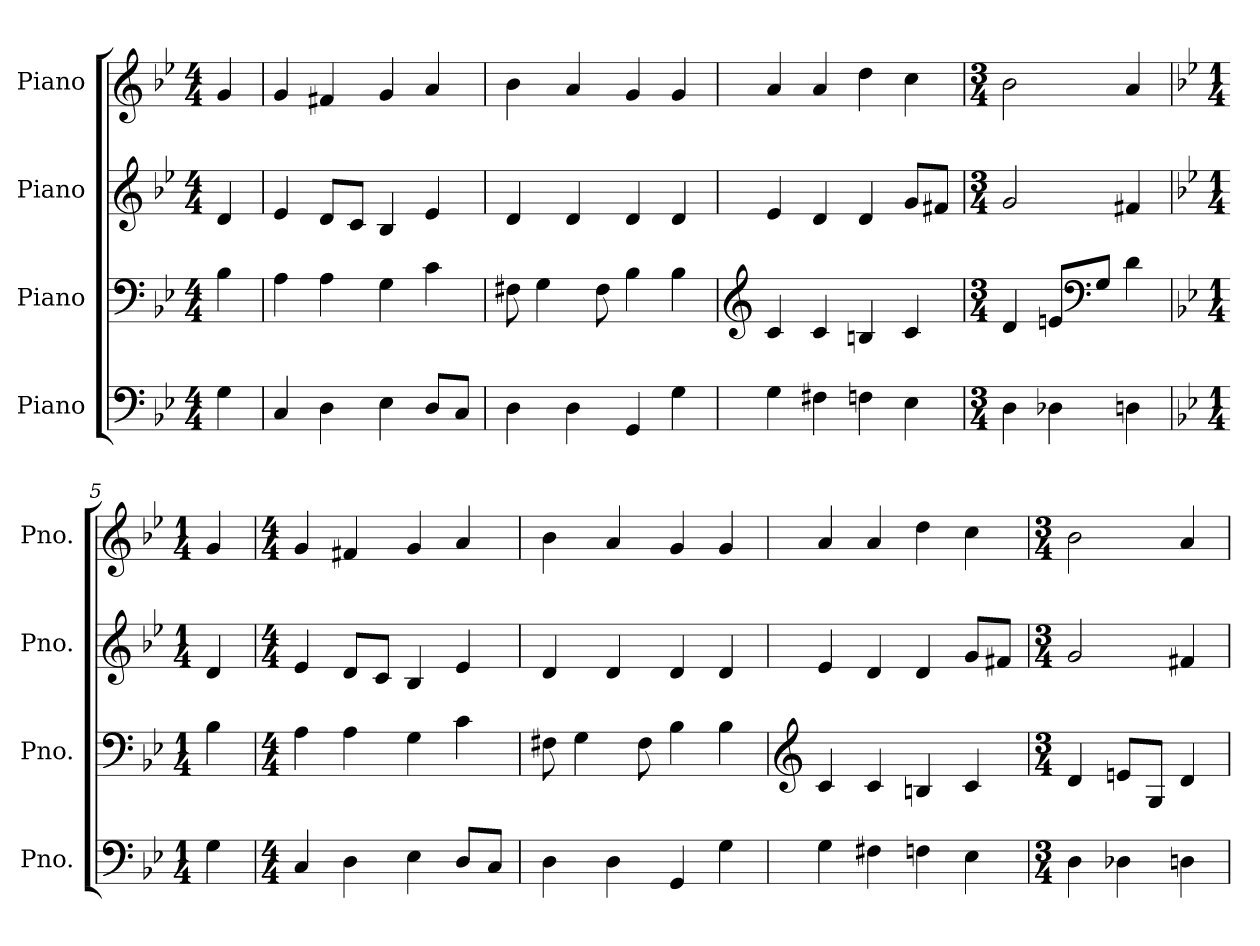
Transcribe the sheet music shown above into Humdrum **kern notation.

**kern	**kern	**kern	**kern
*part4	*part3	*part2	*part1
*staff4	*staff3	*staff2	*staff1
*I"Piano	*I"Piano	*I"Piano	*I"Piano
*I'Pno.	*I'Pno.	*I'Pno.	*I'Pno.
*clefF4	*clefF4	*clefG2	*clefG2
*k[b-e-]	*k[b-e-]	*k[b-e-]	*k[b-e-]
*M4/4	*M4/4	*M4/4	*M4/4
*MM120	*MM120	*MM120	*MM120
=	=	=	=
4G\	4B-\	4d/	4g/
=1	=1	=1	=1
4C/	4A\	4e-/	4g/
4D\	4A\	8d/L	4f#X/
.	.	8c/J	.
4E-\	4G\	4B-/	4g/
8D/L	4c\	4e-/	4a/
8C/J	.	.	.
=2	=2	=2	=2
4D\	8F#X\	4d/	4b-\
.	4G\	.	.
4D\	.	4d/	4a/
.	8F#\	.	.
4GG/	4B-\	4d/	4g/
4G\	4B-\	4d/	4g/
=3	=3	=3	=3
*	*clefG2	*	*
4G\	4c/	4e-/	4a/
4F#X\	4c/	4d/	4a/
4Fn\	4Bn/	4d/	4dd\
4E-\	4c/	8g/L	4cc\
.	.	8f#X/J	.
=4	=4	=4	=4
*M3/4	*M3/4	*M3/4	*M3/4
4D\	4d/	2g/	2b-\
4D-X\	8en/L	.	.
*	*clefF4	*	*
.	8G/J	.	.
4Dn\	4d\	4f#X/	4a/
=5	=5	=5	=5
*k[b-e-]	*k[b-e-]	*k[b-e-]	*k[b-e-]
*M1/4	*M1/4	*M1/4	*M1/4
4G\	4B-\	4d/	4g/
!!LO:LB:g=z
=6	=6	=6	=6
*M4/4	*M4/4	*M4/4	*M4/4
4C/	4A\	4e-/	4g/
4D\	4A\	8d/L	4f#X/
.	.	8c/J	.
4E-\	4G\	4B-/	4g/
8D/L	4c\	4e-/	4a/
8C/J	.	.	.
=7	=7	=7	=7
4D\	8F#X\	4d/	4b-\
.	4G\	.	.
4D\	.	4d/	4a/
.	8F#\	.	.
4GG/	4B-\	4d/	4g/
4G\	4B-\	4d/	4g/
=8	=8	=8	=8
*	*clefG2	*	*
4G\	4c/	4e-/	4a/
4F#X\	4c/	4d/	4a/
4Fn\	4Bn/	4d/	4dd\
4E-\	4c/	8g/L	4cc\
.	.	8f#X/J	.
=9	=9	=9	=9
*M3/4	*M3/4	*M3/4	*M3/4
4D\	4d/	2g/	2b-\
4D-X\	8en/L	.	.
.	8G/J	.	.
4Dn\	4d/	4f#X/	4a/
=	=	=	=
*-	*-	*-	*-
